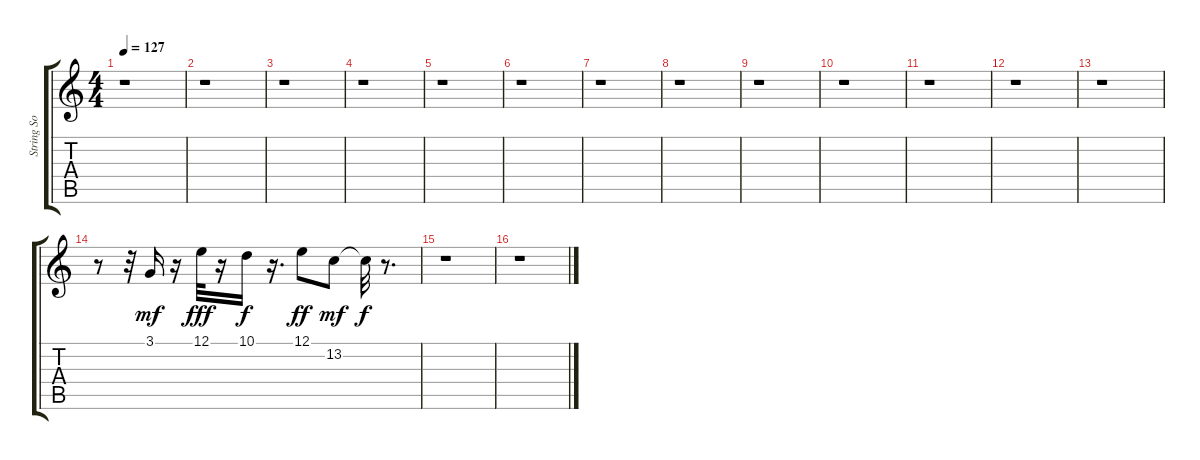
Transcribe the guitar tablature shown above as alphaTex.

\track (" String Solo Right" " String So") {instrument stringensemble1}
\staff {score tabs}
\tuning (E4 B3 G3 D3 A2 E2) {hide}
\ts (4 4)
\tempo 127
\clef g2
\ks c
r.1{dy f} |
r.1 |
r.1 |
r.1 |
r.1 |
r.1 |
r.1 |
r.1 |
r.1 |
r.1 |
r.1 |
r.1 |
r.1 |
r.8 r.32 3.1.16{dy mf} r.16 12.1.32{dy fff} r.16 10.1.16{dy f} r.16{d} 12.1.8{dy ff} 13.2.8{dy mf} 13.2{t}.32{dy f} r.8{d} |
r.1 |
r.1
